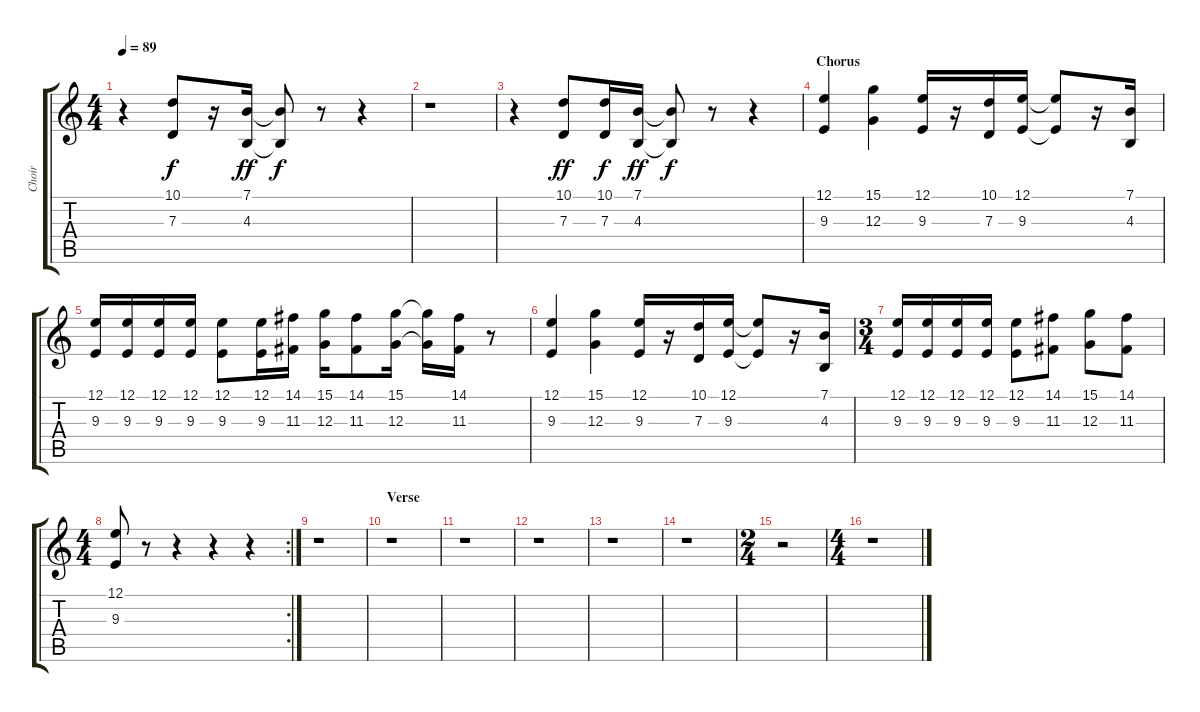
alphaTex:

\track ("Choir" "Choir") {instrument choiraahs}
\staff {score tabs}
\tuning (E4 B3 G3 D3 A2 E2) {hide}
\ts (4 4)
\tempo 89
\clef g2
\ks c
r.4{dy f} (10.1 7.3).8 r.16 (7.1 4.3).16{dy ff} (7.1{t} 4.3{t}).8{dy f} r.8 r.4 |
r.1 |
r.4 (10.1 7.3).8{dy ff} (10.1 7.3).16{dy f} (7.1 4.3).16{dy ff} (7.1{t} 4.3{t}).8{dy f} r.8 r.4 |
\section ("" "Chorus")
(12.1 9.3).4 (15.1 12.3).4 (12.1 9.3).16 r.16 (10.1 7.3).16 (12.1 9.3).16 (12.1{t} 9.3{t}).8 r.16 (7.1 4.3).16 |
(12.1 9.3).16 (12.1 9.3).16 (12.1 9.3).16 (12.1 9.3).16 (12.1 9.3).8 (12.1 9.3).16 (14.1 11.3).16 (15.1 12.3).16 (14.1 11.3).8 (15.1 12.3).16 (15.1{t} 12.3{t}).16 (14.1 11.3).16 r.8 |
(12.1 9.3).4 (15.1 12.3).4 (12.1 9.3).16 r.16 (10.1 7.3).16 (12.1 9.3).16 (12.1{t} 9.3{t}).8 r.16 (7.1 4.3).16 |
\ts (3 4)
(12.1 9.3).16 (12.1 9.3).16 (12.1 9.3).16 (12.1 9.3).16 (12.1 9.3).8 (14.1 11.3).8 (15.1 12.3).8 (14.1 11.3).8 |
\rc 2
\ts (4 4)
(12.1 9.3).8 r.8 r.4 r.4 r.4 |
r.1 |
\section ("" "Verse")
r.1 |
r.1 |
r.1 |
r.1 |
r.1 |
\ts (2 4)
r.2 |
\ts (4 4)
r.1
